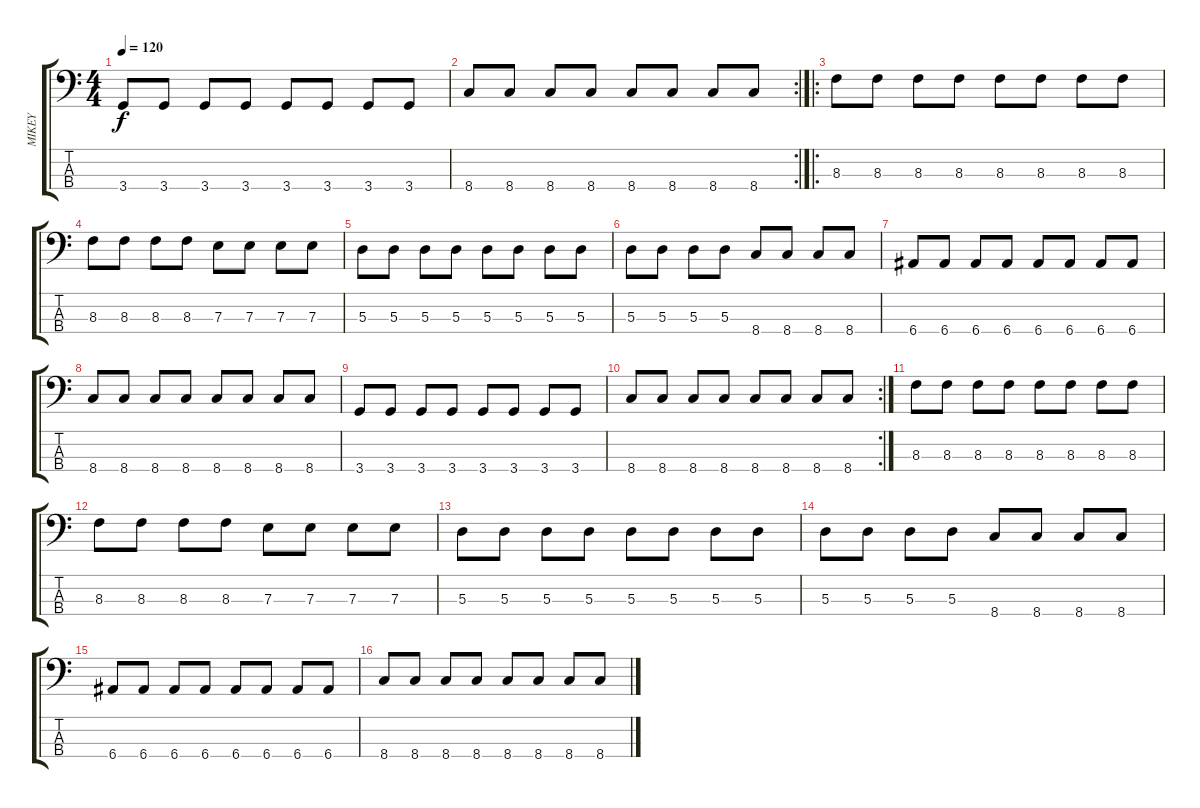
\track ("MIKEY" "MIKEY") {instrument electricbasspick}
\staff {score tabs}
\tuning (G2 D2 A1 E1) {hide}
\ts (4 4)
\tempo 120
\clef f4
\ks c
3.4.8{dy f} 3.4.8 3.4.8 3.4.8 3.4.8 3.4.8 3.4.8 3.4.8 |
\rc 2
8.4.8 8.4.8 8.4.8 8.4.8 8.4.8 8.4.8 8.4.8 8.4.8 |
\ro
8.3.8 8.3.8 8.3.8 8.3.8 8.3.8 8.3.8 8.3.8 8.3.8 |
8.3.8 8.3.8 8.3.8 8.3.8 7.3.8 7.3.8 7.3.8 7.3.8 |
5.3.8 5.3.8 5.3.8 5.3.8 5.3.8 5.3.8 5.3.8 5.3.8 |
5.3.8 5.3.8 5.3.8 5.3.8 8.4.8 8.4.8 8.4.8 8.4.8 |
6.4.8 6.4.8 6.4.8 6.4.8 6.4.8 6.4.8 6.4.8 6.4.8 |
8.4.8 8.4.8 8.4.8 8.4.8 8.4.8 8.4.8 8.4.8 8.4.8 |
3.4.8 3.4.8 3.4.8 3.4.8 3.4.8 3.4.8 3.4.8 3.4.8 |
\rc 2
8.4.8 8.4.8 8.4.8 8.4.8 8.4.8 8.4.8 8.4.8 8.4.8 |
8.3.8{volume 0} 8.3.8 8.3.8 8.3.8 8.3.8 8.3.8 8.3.8 8.3.8 |
8.3.8 8.3.8 8.3.8 8.3.8 7.3.8 7.3.8 7.3.8 7.3.8 |
5.3.8 5.3.8 5.3.8 5.3.8 5.3.8 5.3.8 5.3.8 5.3.8 |
5.3.8 5.3.8 5.3.8 5.3.8 8.4.8 8.4.8 8.4.8 8.4.8 |
6.4.8 6.4.8 6.4.8 6.4.8 6.4.8 6.4.8 6.4.8 6.4.8 |
8.4.8 8.4.8 8.4.8 8.4.8 8.4.8 8.4.8 8.4.8 8.4.8
